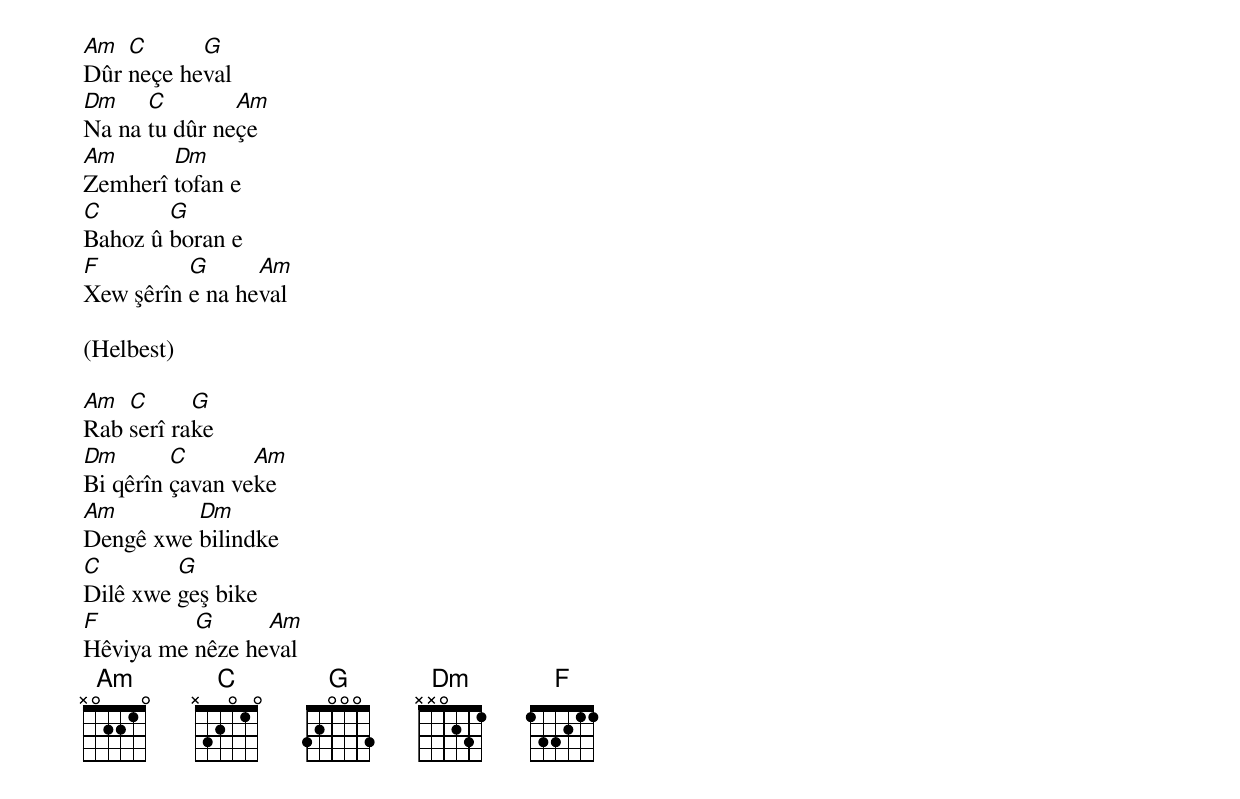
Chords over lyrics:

Am  C      G
Dûr neçe heval
Dm    C        Am
Na na tu dûr neçe
Am      Dm
Zemherî tofan e
C       G
Bahoz û boran e
F         G      Am
Xew şêrîn e na heval

(Helbest)

Am  C      G
Rab serî rake
Dm       C       Am
Bi qêrîn çavan veke
Am        Dm
Dengê xwe bilindke
C        G
Dilê xwe geş bike
F         G      Am
Hêviya me nêze heval
